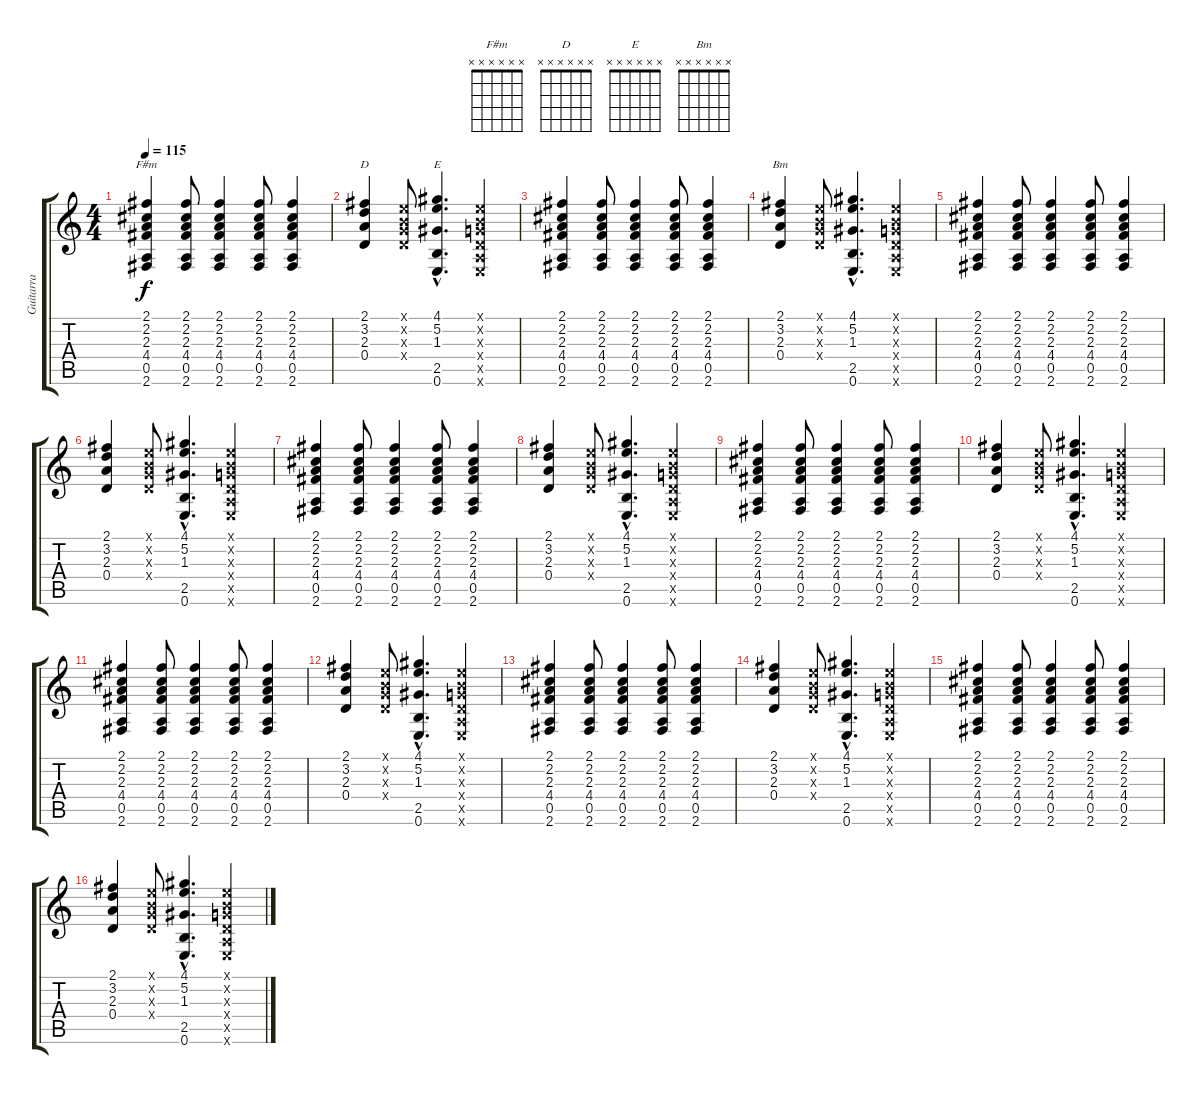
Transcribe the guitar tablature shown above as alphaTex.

\track ("Guitarra" "Guitarra") {instrument electricguitarmuted}
\staff {score tabs}
\tuning (E4 B3 G3 D3 A2 E2) {hide}
\chord ("F#m" x x x x x x)
\chord ("D" x x x x x x)
\chord ("E" x x x x x x)
\chord ("Bm" x x x x x x)
\ts (4 4)
\tempo 115
\clef g2
\ks c
(2.1 2.2 2.3 4.4 0.5 2.6).4{ch "F#m" dy f} (2.1 2.2 2.3 4.4 0.5 2.6).8 (2.1 2.2 2.3 4.4 0.5 2.6).4 (2.1 2.2 2.3 4.4 0.5 2.6).8 (2.1 2.2 2.3 4.4 0.5 2.6).4 |
(2.1 3.2 2.3 0.4).4{ch "D"} (0.1{x} 0.2{x} 0.3{x} 0.4{x}).8 (4.1{hac} 5.2{hac} 1.3{hac} 2.5{hac} 0.6{hac}).4{d ch "E"} (0.1{x} 0.2{x} 0.3{x} 0.4{x} 0.5{x} 0.6{x}).4 |
(2.1 2.2 2.3 4.4 0.5 2.6).4 (2.1 2.2 2.3 4.4 0.5 2.6).8 (2.1 2.2 2.3 4.4 0.5 2.6).4 (2.1 2.2 2.3 4.4 0.5 2.6).8 (2.1 2.2 2.3 4.4 0.5 2.6).4 |
(2.1 3.2 2.3 0.4).4{ch "Bm"} (0.1{x} 0.2{x} 0.3{x} 0.4{x}).8 (4.1{hac} 5.2{hac} 1.3{hac} 2.5{hac} 0.6{hac}).4{d} (0.1{x} 0.2{x} 0.3{x} 0.4{x} 0.5{x} 0.6{x}).4 |
(2.1 2.2 2.3 4.4 0.5 2.6).4 (2.1 2.2 2.3 4.4 0.5 2.6).8 (2.1 2.2 2.3 4.4 0.5 2.6).4 (2.1 2.2 2.3 4.4 0.5 2.6).8 (2.1 2.2 2.3 4.4 0.5 2.6).4 |
(2.1 3.2 2.3 0.4).4 (0.1{x} 0.2{x} 0.3{x} 0.4{x}).8 (4.1{hac} 5.2{hac} 1.3{hac} 2.5{hac} 0.6{hac}).4{d} (0.1{x} 0.2{x} 0.3{x} 0.4{x} 0.5{x} 0.6{x}).4 |
(2.1 2.2 2.3 4.4 0.5 2.6).4 (2.1 2.2 2.3 4.4 0.5 2.6).8 (2.1 2.2 2.3 4.4 0.5 2.6).4 (2.1 2.2 2.3 4.4 0.5 2.6).8 (2.1 2.2 2.3 4.4 0.5 2.6).4 |
(2.1 3.2 2.3 0.4).4 (0.1{x} 0.2{x} 0.3{x} 0.4{x}).8 (4.1{hac} 5.2{hac} 1.3{hac} 2.5{hac} 0.6{hac}).4{d} (0.1{x} 0.2{x} 0.3{x} 0.4{x} 0.5{x} 0.6{x}).4 |
(2.1 2.2 2.3 4.4 0.5 2.6).4 (2.1 2.2 2.3 4.4 0.5 2.6).8 (2.1 2.2 2.3 4.4 0.5 2.6).4 (2.1 2.2 2.3 4.4 0.5 2.6).8 (2.1 2.2 2.3 4.4 0.5 2.6).4 |
(2.1 3.2 2.3 0.4).4 (0.1{x} 0.2{x} 0.3{x} 0.4{x}).8 (4.1{hac} 5.2{hac} 1.3{hac} 2.5{hac} 0.6{hac}).4{d} (0.1{x} 0.2{x} 0.3{x} 0.4{x} 0.5{x} 0.6{x}).4 |
(2.1 2.2 2.3 4.4 0.5 2.6).4 (2.1 2.2 2.3 4.4 0.5 2.6).8 (2.1 2.2 2.3 4.4 0.5 2.6).4 (2.1 2.2 2.3 4.4 0.5 2.6).8 (2.1 2.2 2.3 4.4 0.5 2.6).4 |
(2.1 3.2 2.3 0.4).4 (0.1{x} 0.2{x} 0.3{x} 0.4{x}).8 (4.1{hac} 5.2{hac} 1.3{hac} 2.5{hac} 0.6{hac}).4{d} (0.1{x} 0.2{x} 0.3{x} 0.4{x} 0.5{x} 0.6{x}).4 |
(2.1 2.2 2.3 4.4 0.5 2.6).4 (2.1 2.2 2.3 4.4 0.5 2.6).8 (2.1 2.2 2.3 4.4 0.5 2.6).4 (2.1 2.2 2.3 4.4 0.5 2.6).8 (2.1 2.2 2.3 4.4 0.5 2.6).4 |
(2.1 3.2 2.3 0.4).4 (0.1{x} 0.2{x} 0.3{x} 0.4{x}).8 (4.1{hac} 5.2{hac} 1.3{hac} 2.5{hac} 0.6{hac}).4{d} (0.1{x} 0.2{x} 0.3{x} 0.4{x} 0.5{x} 0.6{x}).4 |
(2.1 2.2 2.3 4.4 0.5 2.6).4 (2.1 2.2 2.3 4.4 0.5 2.6).8 (2.1 2.2 2.3 4.4 0.5 2.6).4 (2.1 2.2 2.3 4.4 0.5 2.6).8 (2.1 2.2 2.3 4.4 0.5 2.6).4 |
(2.1 3.2 2.3 0.4).4 (0.1{x} 0.2{x} 0.3{x} 0.4{x}).8 (4.1{hac} 5.2{hac} 1.3{hac} 2.5{hac} 0.6{hac}).4{d} (0.1{x} 0.2{x} 0.3{x} 0.4{x} 0.5{x} 0.6{x}).4
